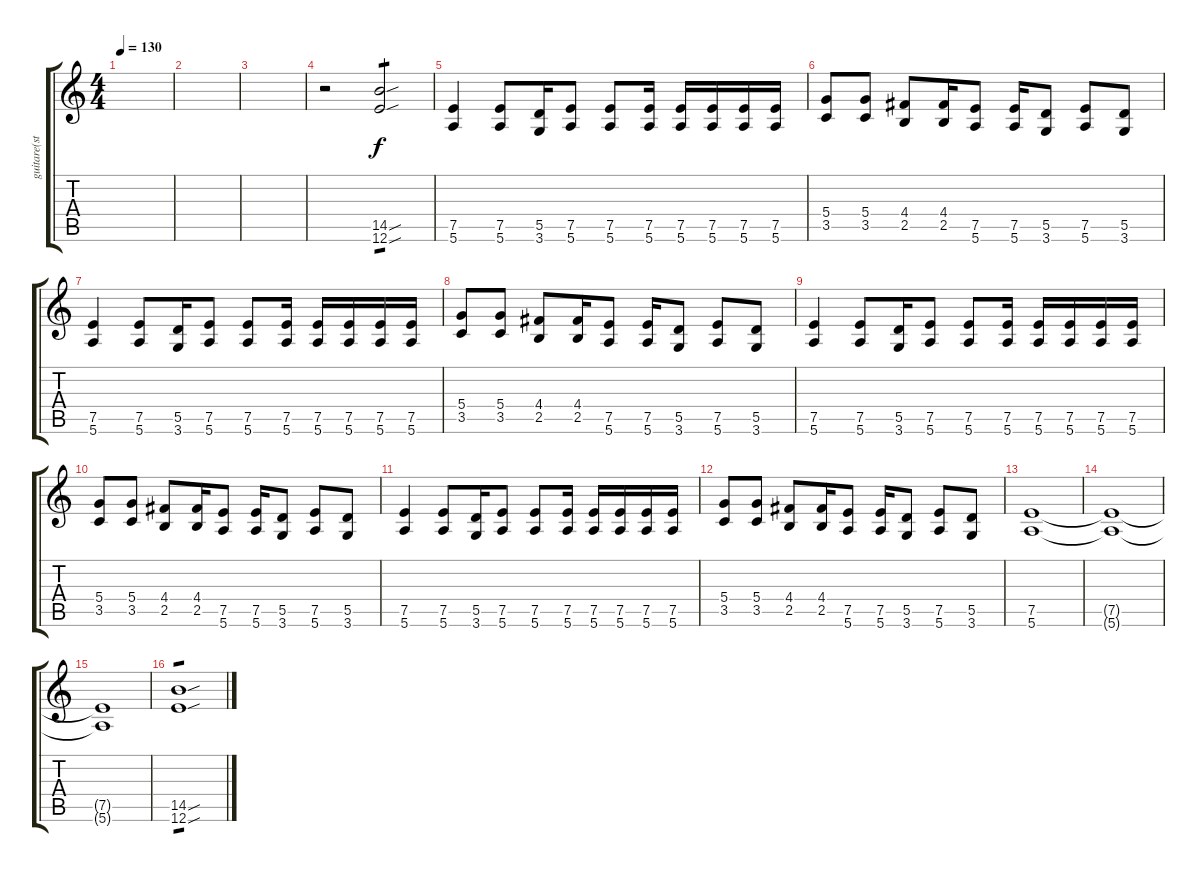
\track ("guitare(sturm)" "guitare(st") {instrument distortionguitar}
\staff {score tabs}
\tuning (E4 B3 G3 D3 A2 E2) {hide}
\ts (4 4)
\tempo 130
\clef g2
\ks c
|
|
|
r.2 (14.5{sou} 12.6{sou}).2{tp 1} |
(7.5 5.6).4 (7.5 5.6).8 (5.5 3.6).16 (7.5 5.6).8 (7.5 5.6).8 (7.5 5.6).16 (7.5 5.6).16 (7.5 5.6).16 (7.5 5.6).16 (7.5 5.6).16 |
(5.4 3.5).8 (5.4 3.5).8 (4.4 2.5).8 (4.4 2.5).16 (7.5 5.6).8 (7.5 5.6).16 (5.5 3.6).8 (7.5 5.6).8 (5.5 3.6).8 |
(7.5 5.6).4 (7.5 5.6).8 (5.5 3.6).16 (7.5 5.6).8 (7.5 5.6).8 (7.5 5.6).16 (7.5 5.6).16 (7.5 5.6).16 (7.5 5.6).16 (7.5 5.6).16 |
(5.4 3.5).8 (5.4 3.5).8 (4.4 2.5).8 (4.4 2.5).16 (7.5 5.6).8 (7.5 5.6).16 (5.5 3.6).8 (7.5 5.6).8 (5.5 3.6).8 |
(7.5 5.6).4 (7.5 5.6).8 (5.5 3.6).16 (7.5 5.6).8 (7.5 5.6).8 (7.5 5.6).16 (7.5 5.6).16 (7.5 5.6).16 (7.5 5.6).16 (7.5 5.6).16 |
(5.4 3.5).8 (5.4 3.5).8 (4.4 2.5).8 (4.4 2.5).16 (7.5 5.6).8 (7.5 5.6).16 (5.5 3.6).8 (7.5 5.6).8 (5.5 3.6).8 |
(7.5 5.6).4 (7.5 5.6).8 (5.5 3.6).16 (7.5 5.6).8 (7.5 5.6).8 (7.5 5.6).16 (7.5 5.6).16 (7.5 5.6).16 (7.5 5.6).16 (7.5 5.6).16 |
(5.4 3.5).8 (5.4 3.5).8 (4.4 2.5).8 (4.4 2.5).16 (7.5 5.6).8 (7.5 5.6).16 (5.5 3.6).8 (7.5 5.6).8 (5.5 3.6).8 |
(7.5 5.6).1 |
(7.5{t} 5.6{t}).1 |
(7.5{t} 5.6{t}).1 |
(14.5{sou} 12.6{sou}).1{tp 1}
